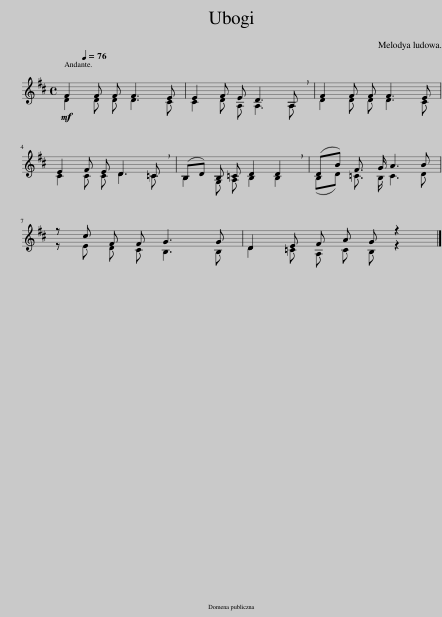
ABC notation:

X:1
%%score ( 1 2 )
L:1/8
Q:1/4=76
M:4/4
I:linebreak $
K:D
V:1 treble
V:2 treble
V:1
!mf! F2 F F F3 E | E2 F E D3 !breath!A, | F2 F F F3 E |$ E2 F E D3 !breath!=C | (B,D) B, =C D2 !breath!D2 | %5
 (DB) F3/2 G/ A3 B |$ z c F F G3 G | D2 E F A G z2 |] %8
V:2
 D2 D D D3 C | C2 D A, A,3 A, | D2 D D D3 C |$ C2 C C D3 =C | B,2 G, A, B,2 B,2 | %5
 (B,D) =C3/2 B,/ C3 D |$ z E D C B,3 B, | D2 =C A, C B, z2 |] %8
